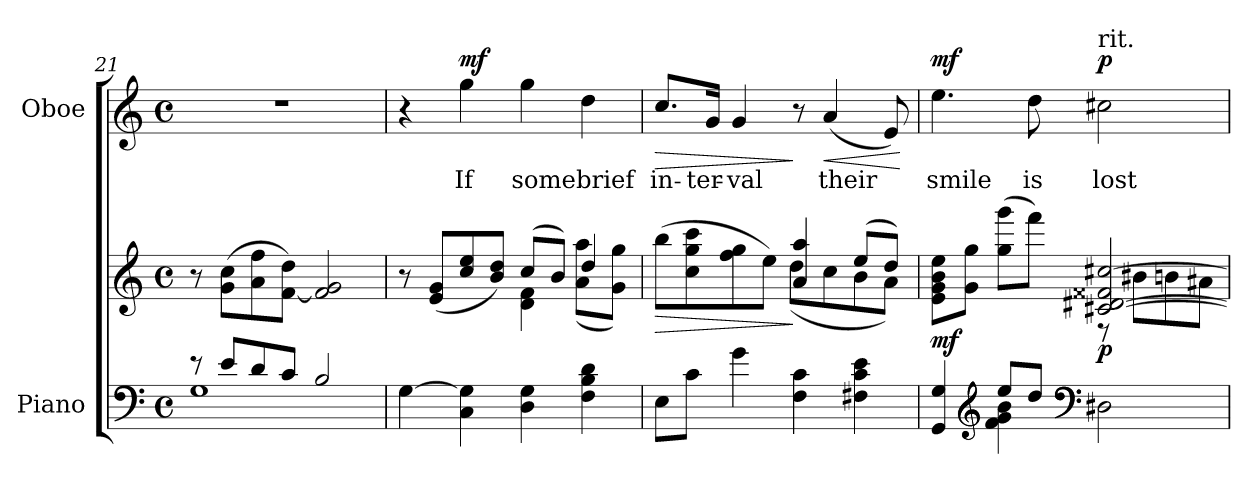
**kern	**kern	**dynam	**kern	**text	**dynam
*part2	*part2	*part2	*part1	*part1	*part1
*staff3	*staff2	*staff2/3	*staff1	*staff1	*staff1
*I"Piano	*	*	*I"Oboe	*	*
*I'Pno.	*	*	*I'Ob.	*	*
*clefF4	*clefG2	*	*clefG2	*	*
*k[]	*k[]	*	*k[]	*	*
*M4/4	*M4/4	*	*M4/4	*	*
*met(c)	*met(c)	*	*met(c)	*	*
=21	=21	=21	=21	=21	=21
*^	*	*	*	*	*
8r	1G	8r	.	1r	.	.
8e/L	.	(8g\ 8cc\L	.	.	.	.
8d/	.	8a\ 8ff\	.	.	.	.
8c/J	.	[8f\ 8dd\J)	.	.	.	.
2B/	.	2f/] 2g/	.	.	.	.
*v	*v	*	*	*	*	*
=22	=22	=22	=22	=22	=22
*	*^	*	*	*	*
[4G\	8r	2ryy	.	4r	.	.
.	(8e/ 8g/L	.	.	.	.	.
!	!	!	!	!	!LO:LY:b	!LO:DY:a
4C\ 4G\]	8cc/ 8ee/	.	.	4gg\	If	mf
.	8b/ 8dd/J)	.	.	.	.	.
!	!	!	!	!	!LO:LY:b	!
4D\ 4G\	(8cc/L	4d\ 4f\	.	4gg\	some	.
.	8b/J)	.	.	.	.	.
!	!	!	!	!	!LO:LY:b	!
4F\ 4B\ 4d\	4dd/	(8a\ 8aa\L	.	4dd\	brief	.
.	.	8g\ 8gg\J)	.	.	.	.
!!LO:LB:g=z
=23	=23	=23	=23	=23	=23	=23
!	!	!	!LO:HP:b	!	!LO:LY:b	!LO:HP:b
8E\L	(8bb\L	2ryy	>	8.cc/L	in-	>
8c\J	8cc\ 8gg\ 8ccc\	.	.	.	.	.
!	!	!	!	!	!LO:LY:b	!
.	.	.	.	16g/Jk	-ter-	.
!	!	!	!	!	!LO:LY:b	!
4g\	8ff\ 8gg\	.	.	4g/	-val	.
.	8ee\J)	.	.	.	.	.
4F\ 4c\	4a/ 4aa/	(8dd\L	]	8r	.	]
!	!	!	!	!	!LO:LY:b	!LO:HP:b
.	.	8cc\	.	(4a/	their	<
4F#X\ 4c\ 4e\	(8ee/L	8b\	.	.	.	.
.	8dd/J)	8a\J)	.	8e/)	.	.
*	*v	*v	*	*	*	*
.	.	.	.	.	[
=24	=24	=24	=24	=24	=24
*^	*^	*	*	*	*
!	!	!	!	!LO:DY:b	!	!LO:LY:b	!LO:DY:a
4GG/ 4G/	4ryy	8e\ 8g\ 8b\ 8ee\L	2ryy	mf	4.ee\	smile	mf
.	.	8g\ 8gg\J	.	.	.	.	.
*clefG2	*	*	*	*	*	*	*
8ee/L	4f\ 4g\ 4b\	(8gg\ 8ggg\L	.	.	.	.	.
!	!	!	!	!	!	!LO:LY:b	!
8dd/J	.	8fff\J)	.	.	8dd\	is	.
*clefF4	*	*	*	*	*	*	*
!	!	!	!	!	!LO:TX:a:t=rit.	!	!
!	!	!	!	!LO:DY:b	!	!LO:LY:b	!LO:DY:a
2D#X\	2ryy	[<2c#X/ [<2d#X/ 2f##X/ [2cc#X/	8r	p	2cc#X\	lost	p
.	.	.	8b#X\L	.	.	.	.
.	.	.	8bn\	.	.	.	.
.	.	.	8a#X\J	.	.	.	.
*v	*v	*	*	*	*	*	*
*	*v	*v	*	*	*	*
=	=	=	=	=	=
*-	*-	*-	*-	*-	*-
